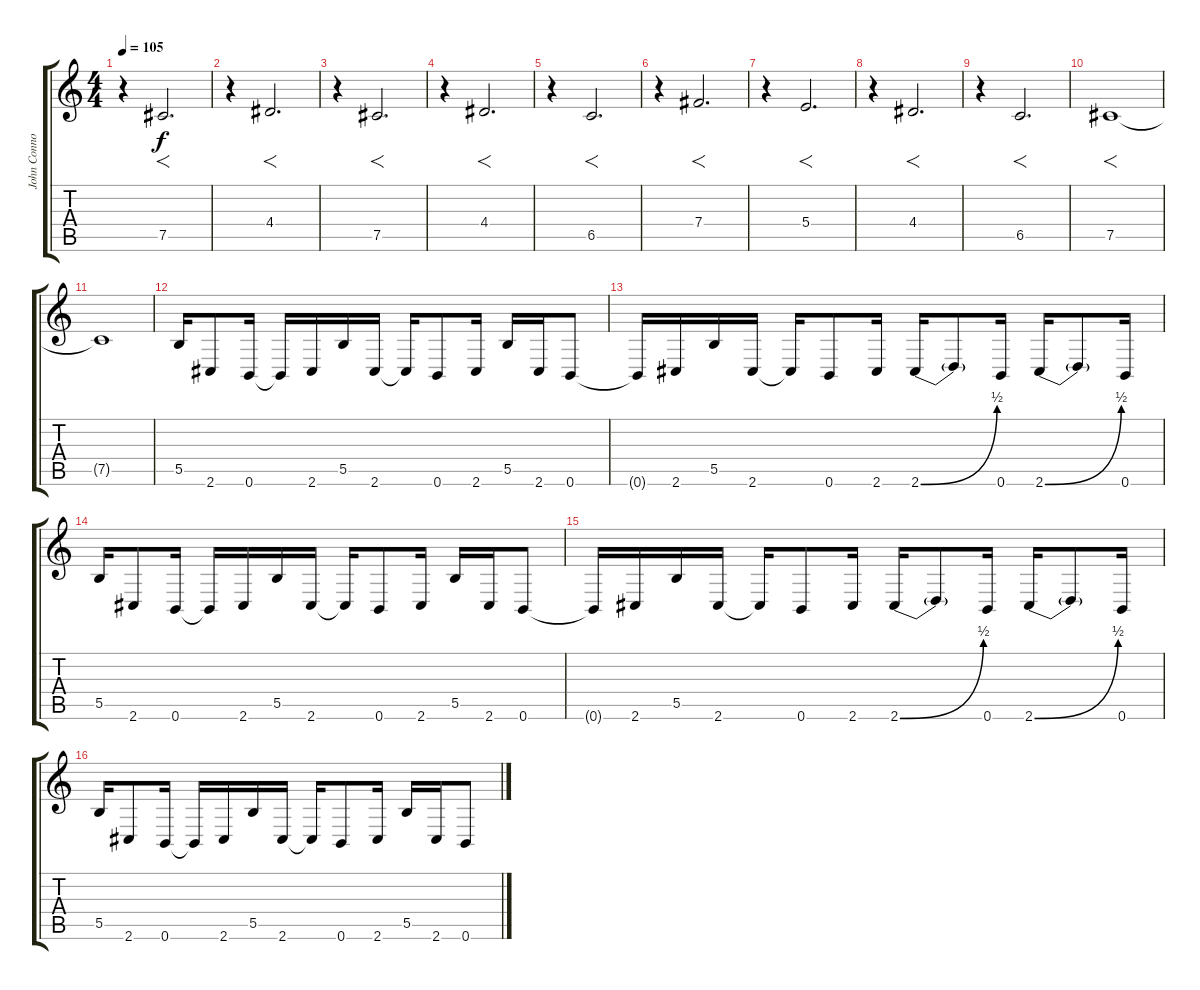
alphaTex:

\track ("John Connolly - Guitar 2" "John Conno") {instrument distortionguitar}
\staff {score tabs}
\tuning (Db4 Ab3 E3 B2 Gb2 B1) {hide}
\ts (4 4)
\tempo 105
\clef g2
\ks c
r.4{dy f volume 16 instrument distortionguitar} 7.5.2{f d} |
r.4 4.4.2{f d} |
r.4 7.5.2{f d} |
r.4 4.4.2{f d} |
r.4 6.5.2{f d} |
r.4 7.4.2{f d} |
r.4 5.4.2{f d} |
r.4 4.4.2{f d} |
r.4 6.5.2{f d} |
7.5.1{f} |
7.5{t}.1 |
5.5.16{volume 11} 2.6.8 0.6.16 0.6{t}.16 2.6.16 5.5.16 2.6.16 2.6{t}.16 0.6.8 2.6.16 5.5.16 2.6.16 0.6.8 |
0.6{t}.16 2.6.16 5.5.16 2.6.16 2.6{t}.16 0.6.8 2.6.16 2.6{be (bend 0 0 60 2)}.16 2.6{t}.8 0.6.16 2.6{be (bend 0 0 60 2)}.16 2.6{t}.8 0.6.16 |
5.5.16 2.6.8 0.6.16 0.6{t}.16 2.6.16 5.5.16 2.6.16 2.6{t}.16 0.6.8 2.6.16 5.5.16 2.6.16 0.6.8 |
0.6{t}.16 2.6.16 5.5.16 2.6.16 2.6{t}.16 0.6.8 2.6.16 2.6{be (bend 0 0 60 2)}.16 2.6{t}.8 0.6.16 2.6{be (bend 0 0 60 2)}.16 2.6{t}.8 0.6.16 |
5.5.16 2.6.8 0.6.16 0.6{t}.16 2.6.16 5.5.16 2.6.16 2.6{t}.16 0.6.8 2.6.16 5.5.16 2.6.16 0.6.8
